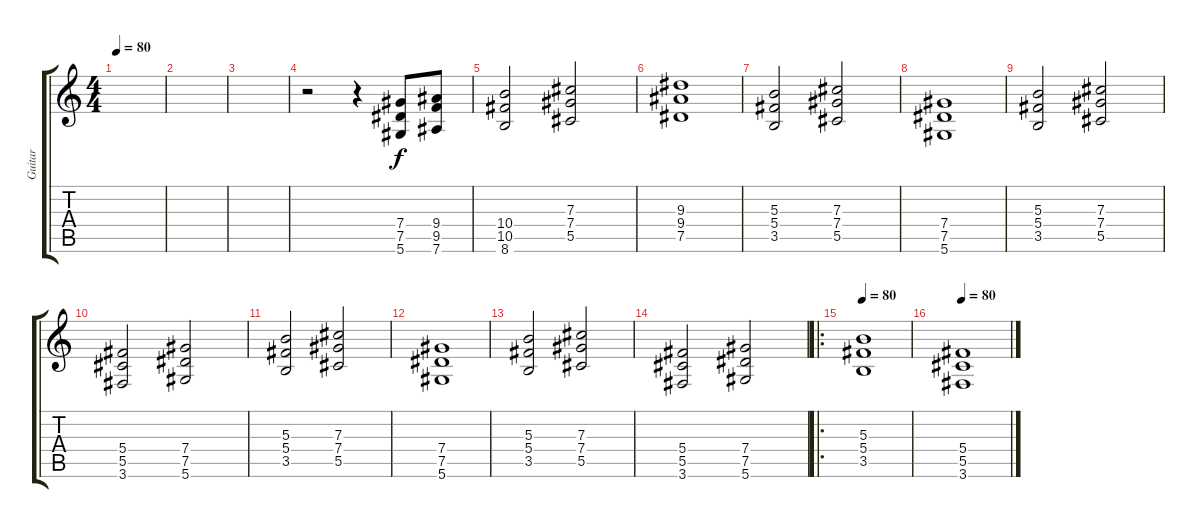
\track ("Guitar" "Guitar") {instrument distortionguitar}
\staff {score tabs}
\tuning (Eb4 Bb3 Gb3 Db3 Ab2 Eb2) {hide}
\ts (4 4)
\tempo 80
\clef g2
\ks c
|
|
|
r.2 r.4 (7.4 7.5 5.6).8 (9.4 9.5 7.6).8 |
(10.4 10.5 8.6).2 (7.3 7.4 5.5).2 |
(9.3 9.4 7.5).1 |
(5.3 5.4 3.5).2 (7.3 7.4 5.5).2 |
(7.4 7.5 5.6).1 |
(5.3 5.4 3.5).2 (7.3 7.4 5.5).2 |
(5.4 5.5 3.6).2 (7.4 7.5 5.6).2 |
(5.3 5.4 3.5).2 (7.3 7.4 5.5).2 |
(7.4 7.5 5.6).1 |
(5.3 5.4 3.5).2 (7.3 7.4 5.5).2 |
(5.4 5.5 3.6).2 (7.4 7.5 5.6).2 |
\ro
\tempo 80
(5.3 5.4 3.5).1 |
\tempo 80
(5.4 5.5 3.6).1
